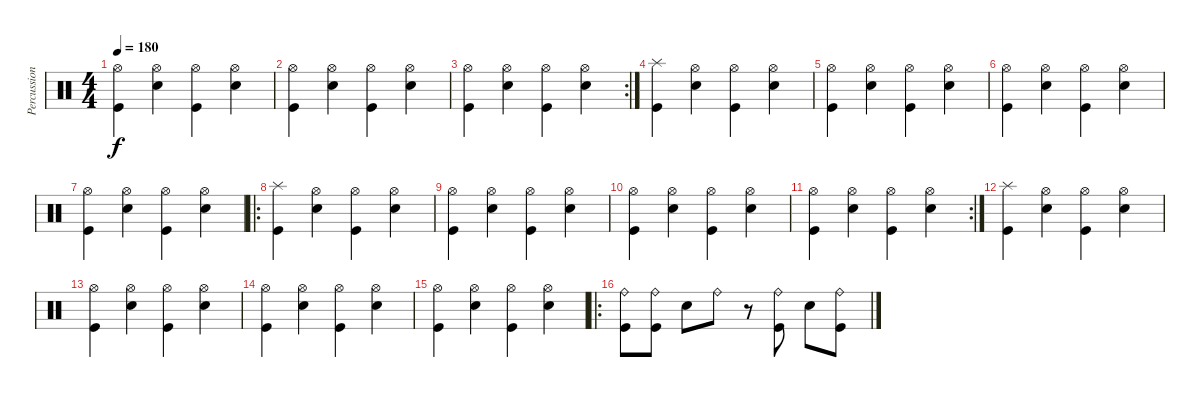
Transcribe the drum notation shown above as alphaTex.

\track ("Percussions" "Percussion") {instrument percussion}
\staff {score}
\articulation defaults
\ts (4 4)
\tempo 180
\clef neutral
\ks c
("Kick (hit)" "Hi-Hat (open)").4{dy f} ("Electric Snare (hit)" "Hi-Hat (open)").4 ("Kick (hit)" "Hi-Hat (open)").4 ("Electric Snare (hit)" "Hi-Hat (open)").4 |
("Kick (hit)" "Hi-Hat (open)").4 ("Electric Snare (hit)" "Hi-Hat (open)").4 ("Kick (hit)" "Hi-Hat (open)").4 ("Electric Snare (hit)" "Hi-Hat (open)").4 |
\rc 2
("Kick (hit)" "Hi-Hat (open)").4 ("Electric Snare (hit)" "Hi-Hat (open)").4 ("Kick (hit)" "Hi-Hat (open)").4 ("Electric Snare (hit)" "Hi-Hat (open)").4 |
("Kick (hit)" "Splash (hit)").4 ("Electric Snare (hit)" "Hi-Hat (open)").4 ("Kick (hit)" "Hi-Hat (open)").4 ("Electric Snare (hit)" "Hi-Hat (open)").4 |
("Kick (hit)" "Hi-Hat (open)").4 ("Electric Snare (hit)" "Hi-Hat (open)").4 ("Kick (hit)" "Hi-Hat (open)").4 ("Electric Snare (hit)" "Hi-Hat (open)").4 |
("Kick (hit)" "Hi-Hat (open)").4 ("Electric Snare (hit)" "Hi-Hat (open)").4 ("Kick (hit)" "Hi-Hat (open)").4 ("Electric Snare (hit)" "Hi-Hat (open)").4 |
("Kick (hit)" "Hi-Hat (open)").4 ("Electric Snare (hit)" "Hi-Hat (open)").4 ("Kick (hit)" "Hi-Hat (open)").4 ("Electric Snare (hit)" "Hi-Hat (open)").4 |
\ro
("Kick (hit)" "Splash (hit)").4 ("Electric Snare (hit)" "Hi-Hat (open)").4 ("Kick (hit)" "Hi-Hat (open)").4 ("Electric Snare (hit)" "Hi-Hat (open)").4 |
("Kick (hit)" "Hi-Hat (open)").4 ("Electric Snare (hit)" "Hi-Hat (open)").4 ("Kick (hit)" "Hi-Hat (open)").4 ("Electric Snare (hit)" "Hi-Hat (open)").4 |
("Kick (hit)" "Hi-Hat (open)").4 ("Electric Snare (hit)" "Hi-Hat (open)").4 ("Kick (hit)" "Hi-Hat (open)").4 ("Electric Snare (hit)" "Hi-Hat (open)").4 |
\rc 2
("Kick (hit)" "Hi-Hat (open)").4 ("Electric Snare (hit)" "Hi-Hat (open)").4 ("Kick (hit)" "Hi-Hat (open)").4 ("Electric Snare (hit)" "Hi-Hat (open)").4 |
("Kick (hit)" "Splash (hit)").4 ("Electric Snare (hit)" "Hi-Hat (open)").4 ("Kick (hit)" "Hi-Hat (open)").4 ("Electric Snare (hit)" "Hi-Hat (open)").4 |
("Kick (hit)" "Hi-Hat (open)").4 ("Electric Snare (hit)" "Hi-Hat (open)").4 ("Kick (hit)" "Hi-Hat (open)").4 ("Electric Snare (hit)" "Hi-Hat (open)").4 |
("Kick (hit)" "Hi-Hat (open)").4 ("Electric Snare (hit)" "Hi-Hat (open)").4 ("Kick (hit)" "Hi-Hat (open)").4 ("Electric Snare (hit)" "Hi-Hat (open)").4 |
("Kick (hit)" "Hi-Hat (open)").4 ("Electric Snare (hit)" "Hi-Hat (open)").4 ("Kick (hit)" "Hi-Hat (open)").4 ("Electric Snare (hit)" "Hi-Hat (open)").4 |
\ro
("Kick (hit)" "Ride (bell)").8 ("Kick (hit)" "Ride (bell)").8 "Electric Snare (hit)".8 "Ride (bell)".8 r.8 ("Kick (hit)" "Ride (bell)").8 "Electric Snare (hit)".8 ("Kick (hit)" "Ride (bell)").8
